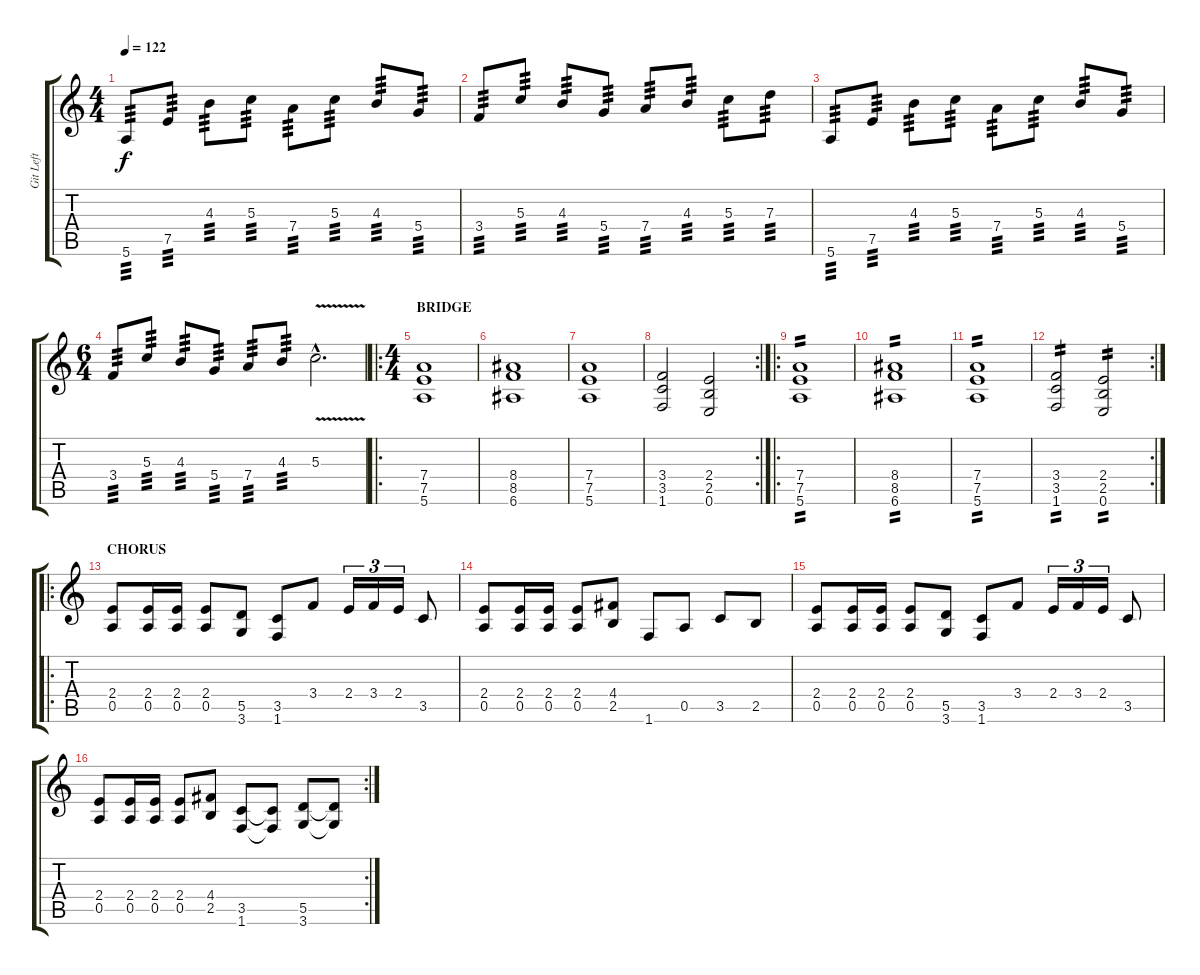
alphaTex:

\track ("Git Left" "Git Left") {instrument distortionguitar}
\staff {score tabs}
\tuning (E4 B3 G3 D3 A2 E2) {hide}
\ts (4 4)
\tempo 122
\clef g2
\ks c
5.6.8{tp 3 dy f} 7.5.8{tp 3} 4.3.8{tp 3} 5.3.8{tp 3} 7.4.8{tp 3} 5.3.8{tp 3} 4.3.8{tp 3} 5.4.8{tp 3} |
3.4.8{tp 3} 5.3.8{tp 3} 4.3.8{tp 3} 5.4.8{tp 3} 7.4.8{tp 3} 4.3.8{tp 3} 5.3.8{tp 3} 7.3.8{tp 3} |
5.6.8{tp 3} 7.5.8{tp 3} 4.3.8{tp 3} 5.3.8{tp 3} 7.4.8{tp 3} 5.3.8{tp 3} 4.3.8{tp 3} 5.4.8{tp 3} |
\ts (6 4)
3.4.8{tp 3} 5.3.8{tp 3} 4.3.8{tp 3} 5.4.8{tp 3} 7.4.8{tp 3} 4.3.8{tp 3} 5.3{v hac}.2{d} |
\ro
\ts (4 4)
\section ("" "BRIDGE")
(7.4 7.5 5.6).1 |
(8.4 8.5 6.6).1 |
(7.4 7.5 5.6).1 |
\rc 2
(3.4 3.5 1.6).2 (2.4 2.5 0.6).2 |
\ro
(7.4 7.5 5.6).1{tp 2} |
(8.4 8.5 6.6).1{tp 2} |
(7.4 7.5 5.6).1{tp 2} |
\rc 2
(3.4 3.5 1.6).2{tp 2} (2.4 2.5 0.6).2{tp 2} |
\ro
\section ("" "CHORUS")
(2.4 0.5).8 (2.4 0.5).16 (2.4 0.5).16 (2.4 0.5).8 (5.5 3.6).8 (3.5 1.6).8 3.4.8 2.4.16{tu (3 2)} 3.4.16{tu (3 2)} 2.4.16{tu (3 2)} 3.5.8 |
(2.4 0.5).8 (2.4 0.5).16 (2.4 0.5).16 (2.4 0.5).8 (4.4 2.5).8 1.6.8 0.5.8 3.5.8 2.5.8 |
(2.4 0.5).8 (2.4 0.5).16 (2.4 0.5).16 (2.4 0.5).8 (5.5 3.6).8 (3.5 1.6).8 3.4.8 2.4.16{tu (3 2)} 3.4.16{tu (3 2)} 2.4.16{tu (3 2)} 3.5.8 |
\rc 2
(2.4 0.5).8 (2.4 0.5).16 (2.4 0.5).16 (2.4 0.5).8 (4.4 2.5).8 (3.5 1.6).8 (3.5{t} 1.6{t}).8 (5.5 3.6).8 (5.5{t} 3.6{t}).8
